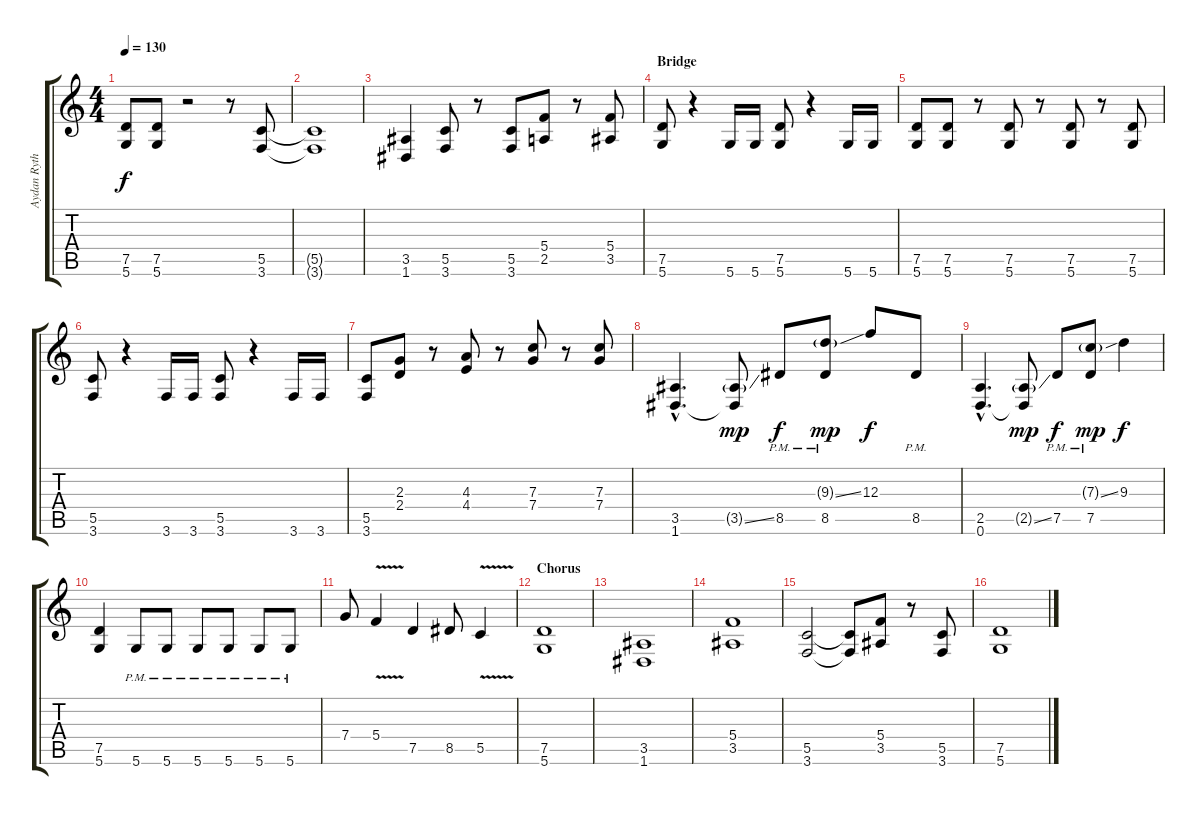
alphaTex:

\track ("Aydan Rythm" "Aydan Ryth") {instrument distortionguitar}
\staff {score tabs}
\tuning (D4 A3 F3 C3 G2 D2) {hide}
\ts (4 4)
\tempo 130
\clef g2
\ks c
(7.5 5.6).8{dy f} (7.5 5.6).8 r.2 r.8 (5.5 3.6).8 |
(5.5{t} 3.6{t}).1 |
(3.5 1.6).4 (5.5 3.6).8 r.8 (5.5 3.6).8 (5.4 2.5).8 r.8 (5.4 3.5).8 |
\section ("" "Bridge")
(7.5 5.6).8 r.4 5.6.16 5.6.16 (7.5 5.6).8 r.4 5.6.16 5.6.16 |
(7.5 5.6).8 (7.5 5.6).8 r.8 (7.5 5.6).8 r.8 (7.5 5.6).8 r.8 (7.5 5.6).8 |
(5.5 3.6).8 r.4 3.6.16 3.6.16 (5.5 3.6).8 r.4 3.6.16 3.6.16 |
(5.5 3.6).8 (2.3 2.4).8 r.8 (4.3 4.4).8 r.8 (7.3 7.4).8 r.8 (7.3 7.4).8 |
(3.5{hac} 1.6{hac}).4{d} (3.5{ss g} 1.6{t}).8{dy mp} 8.5{pm}.8{dy f} (9.3{ss g} 8.5{pm}).8{dy mp} 12.3.8{dy f} 8.5{pm}.8 |
(2.5{hac} 0.6{hac}).4{d} (2.5{ss g} 0.6{t}).8{dy mp} 7.5{pm}.8{dy f} (7.3{ss g} 7.5{pm}).8{dy mp} 9.3.4{dy f} |
(7.5 5.6).4 5.6{pm}.8 5.6{pm}.8 5.6{pm}.8 5.6{pm}.8 5.6{pm}.8 5.6{pm}.8 |
7.4.8{volume 10 balance 16} 5.4{v}.4 7.5.4{volume 13} 8.5.8 5.5{v}.4 |
\section ("" "Chorus")
(7.5 5.6).1{balance 8} |
(3.5 1.6).1 |
(5.4 3.5).1 |
(5.5 3.6).2 (5.5{t} 3.6{t}).8 (5.4 3.5).8 r.8 (5.5 3.6).8 |
(7.5 5.6).1
